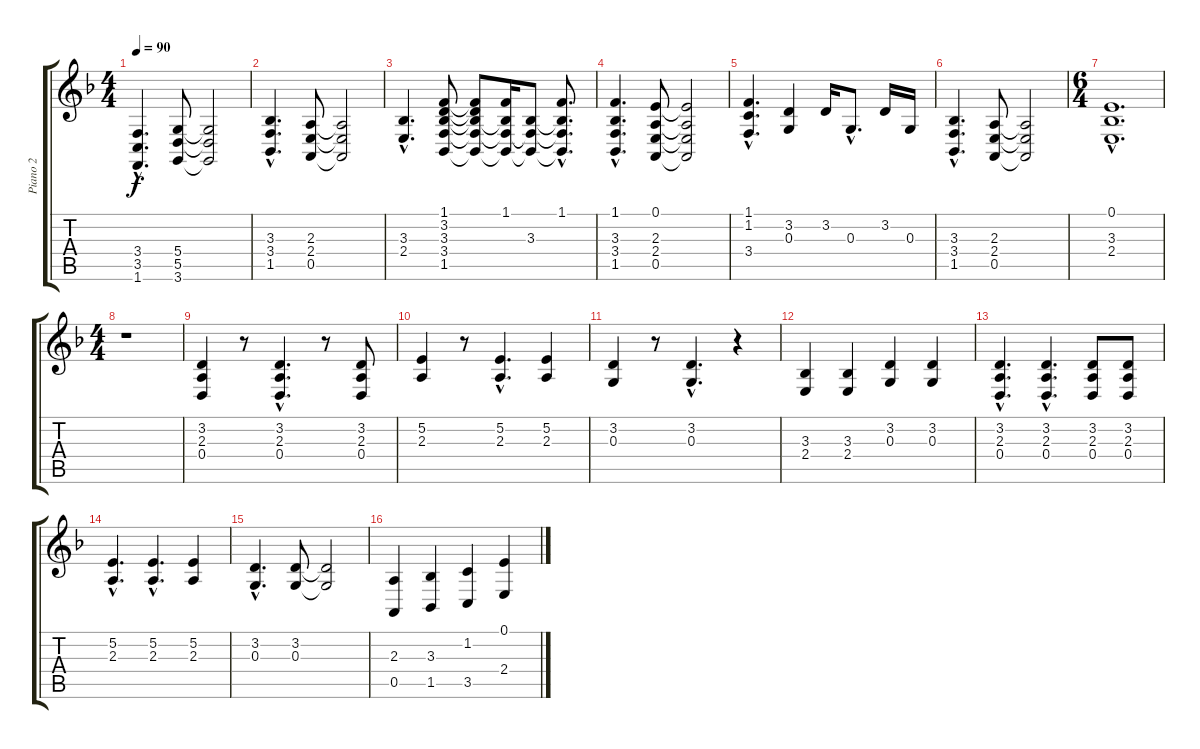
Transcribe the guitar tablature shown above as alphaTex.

\track ("Piano 2" "Piano 2") {instrument electricgrandpiano}
\staff {score tabs}
\tuning (E4 B3 G3 D3 A2 E2) {hide}
\ts (4 4)
\tempo 90
\clef g2
\ks f
(3.4{hac} 3.5{hac} 1.6{hac}).4{d dy f} (5.4 5.5 3.6).8 (5.4{t} 5.5{t} 3.6{t}).2 |
(3.3{hac} 3.4{hac} 1.5{hac}).4{d} (2.3 2.4 0.5).8 (2.3{t} 2.4{t} 0.5{t}).2 |
(3.3{hac} 2.4{hac}).4{d} (1.1 3.2 3.3 3.4 1.5).8 (1.1{t} 3.2{t} 3.3{t} 3.4{t} 1.5{t}).8 (1.1 3.3{t} 3.4{t} 1.5{t}).16 (3.3 3.4{t} 1.5{t}).8 (1.1{hac} 3.3{hac t} 3.4{hac t} 1.5{hac t}).8{d} |
(1.1{hac} 3.3{hac} 3.4{hac} 1.5{hac}).4{d} (0.1 2.3 2.4 0.5).8 (0.1{t} 2.3{t} 2.4{t} 0.5{t}).2 |
(1.1{hac} 1.2{hac} 3.4{hac}).4{d} (3.2 0.3).4 3.2.16 0.3{hac}.8{d} 3.2.16 0.3.16 |
(3.3{hac} 3.4{hac} 1.5{hac}).4{d} (2.3 2.4 0.5).8 (2.3{t} 2.4{t} 0.5{t}).2 |
\ts (6 4)
(0.1{hac} 3.3{hac} 2.4{hac}).1{d} |
\ts (4 4)
r.1 |
(3.2 2.3 0.4).4 r.8 (3.2{hac} 2.3{hac} 0.4{hac}).4{d} r.8 (3.2 2.3 0.4).8 |
(5.2 2.3).4 r.8 (5.2{hac} 2.3{hac}).4{d} (5.2 2.3).4 |
(3.2 0.3).4 r.8 (3.2{hac} 0.3{hac}).4{d} r.4 |
(3.3 2.4).4 (3.3 2.4).4 (3.2 0.3).4 (3.2 0.3).4 |
(3.2{hac} 2.3{hac} 0.4{hac}).4{d} (3.2{hac} 2.3{hac} 0.4{hac}).4{d} (3.2 2.3 0.4).8 (3.2 2.3 0.4).8 |
(5.2{hac} 2.3{hac}).4{d} (5.2{hac} 2.3{hac}).4{d} (5.2 2.3).4 |
(3.2{hac} 0.3{hac}).4{d} (3.2 0.3).8 (3.2{t} 0.3{t}).2 |
(2.3 0.5).4 (3.3 1.5).4 (1.2 3.5).4 (0.1 2.4).4
